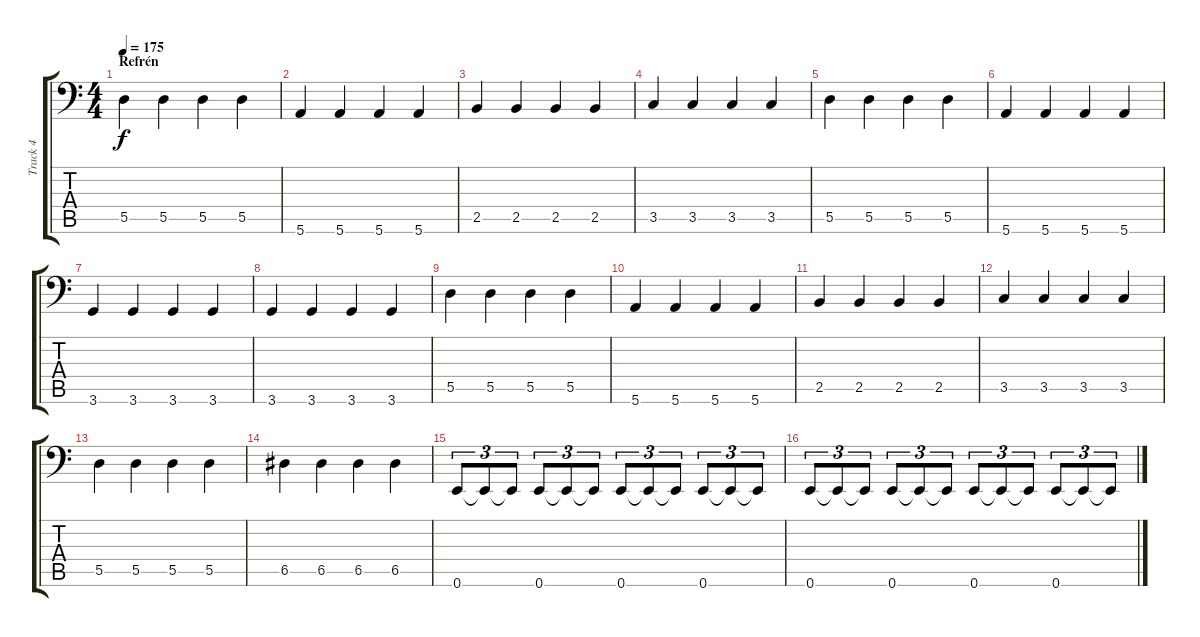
\track ("Track 4" "Track 4") {instrument electricbassfinger}
\staff {score tabs}
\tuning (E3 B2 G2 D2 A1 E1) {hide}
\ts (4 4)
\section ("" "Refrén")
\tempo 175
\clef f4
\ks c
5.5.4{dy f} 5.5.4 5.5.4 5.5.4 |
5.6.4 5.6.4 5.6.4 5.6.4 |
2.5.4 2.5.4 2.5.4 2.5.4 |
3.5.4 3.5.4 3.5.4 3.5.4 |
5.5.4 5.5.4 5.5.4 5.5.4 |
5.6.4 5.6.4 5.6.4 5.6.4 |
3.6.4 3.6.4 3.6.4 3.6.4 |
3.6.4 3.6.4 3.6.4 3.6.4 |
5.5.4 5.5.4 5.5.4 5.5.4 |
5.6.4 5.6.4 5.6.4 5.6.4 |
2.5.4 2.5.4 2.5.4 2.5.4 |
3.5.4 3.5.4 3.5.4 3.5.4 |
5.5.4 5.5.4 5.5.4 5.5.4 |
6.5.4 6.5.4 6.5.4 6.5.4 |
0.6.8{tu (3 2)} 0.6{t}.8{tu (3 2)} 0.6{t}.8{tu (3 2)} 0.6.8{tu (3 2)} 0.6{t}.8{tu (3 2)} 0.6{t}.8{tu (3 2)} 0.6.8{tu (3 2)} 0.6{t}.8{tu (3 2)} 0.6{t}.8{tu (3 2)} 0.6.8{tu (3 2)} 0.6{t}.8{tu (3 2)} 0.6{t}.8{tu (3 2)} |
0.6.8{tu (3 2)} 0.6{t}.8{tu (3 2)} 0.6{t}.8{tu (3 2)} 0.6.8{tu (3 2)} 0.6{t}.8{tu (3 2)} 0.6{t}.8{tu (3 2)} 0.6.8{tu (3 2)} 0.6{t}.8{tu (3 2)} 0.6{t}.8{tu (3 2)} 0.6.8{tu (3 2)} 0.6{t}.8{tu (3 2)} 0.6{t}.8{tu (3 2)}
